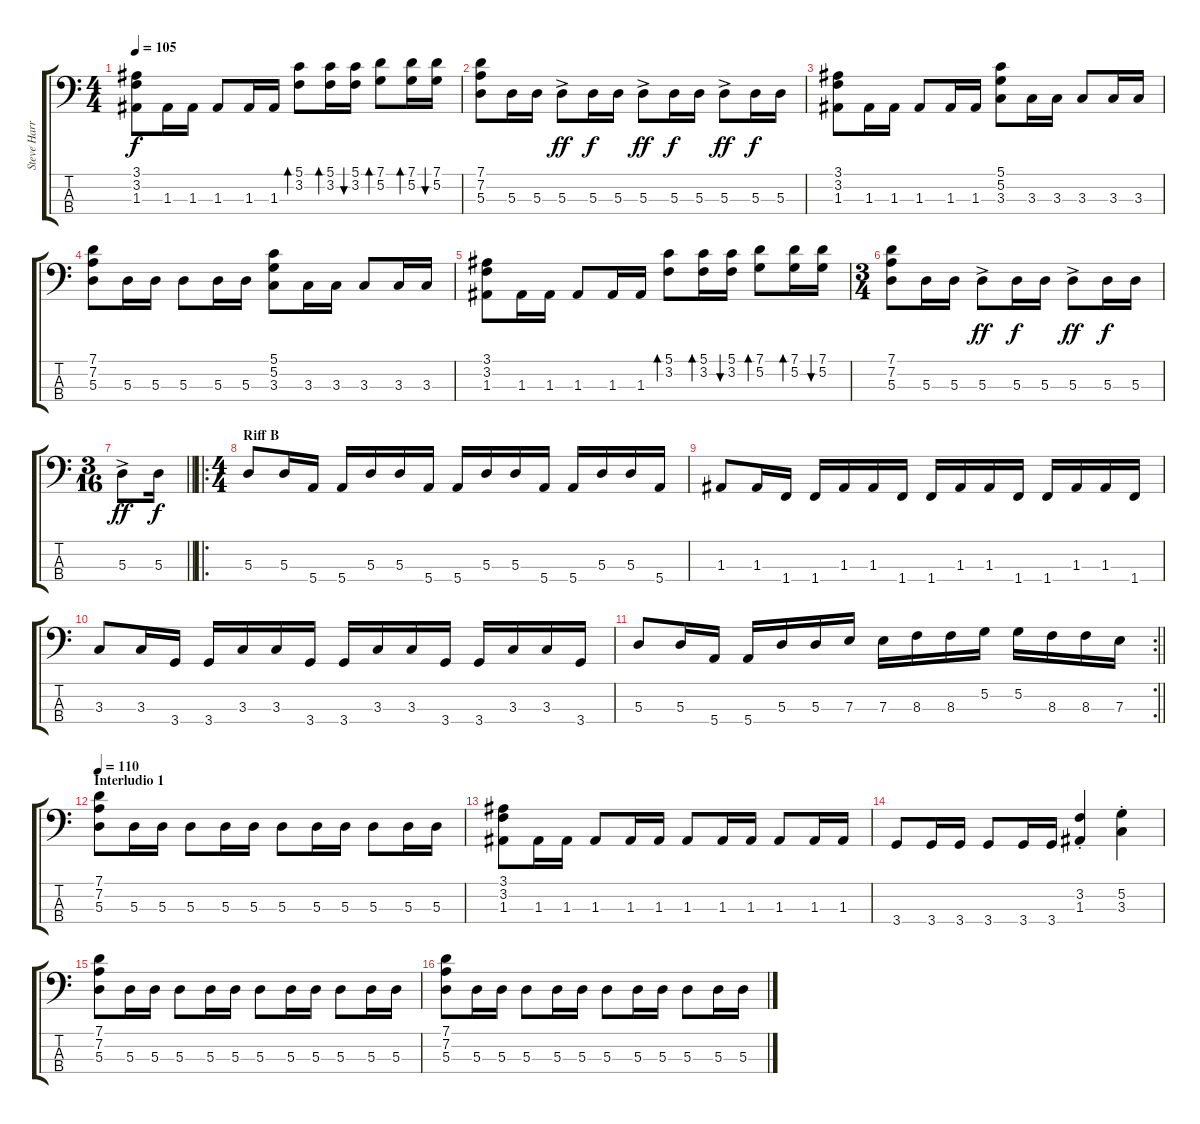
\track ("Steve Harris" "Steve Harr") {instrument electricbassfinger}
\staff {score tabs}
\tuning (G2 D2 A1 E1) {hide}
\ts (4 4)
\tempo 105
\clef f4
\ks c
(3.1 3.2 1.3).8{dy f} 1.3.16 1.3.16 1.3.8 1.3.16 1.3.16 (5.1 3.2).8{bd 30} (5.1 3.2).16{bd 30} (5.1 3.2).16{bu 30} (7.1 5.2).8{bd 30} (7.1 5.2).16{bd 30} (7.1 5.2).16{bu 30} |
(7.1 7.2 5.3).8 5.3.16 5.3.16 5.3{ac}.8{dy ff} 5.3.16{dy f} 5.3.16 5.3{ac}.8{dy ff} 5.3.16{dy f} 5.3.16 5.3{ac}.8{dy ff} 5.3.16{dy f} 5.3.16 |
(3.1 3.2 1.3).8 1.3.16 1.3.16 1.3.8 1.3.16 1.3.16 (5.1 5.2 3.3).8 3.3.16 3.3.16 3.3.8 3.3.16 3.3.16 |
(7.1 7.2 5.3).8 5.3.16 5.3.16 5.3.8 5.3.16 5.3.16 (5.1 5.2 3.3).8 3.3.16 3.3.16 3.3.8 3.3.16 3.3.16 |
(3.1 3.2 1.3).8 1.3.16 1.3.16 1.3.8 1.3.16 1.3.16 (5.1 3.2).8{bd 30} (5.1 3.2).16{bd 30} (5.1 3.2).16{bu 30} (7.1 5.2).8{bd 30} (7.1 5.2).16{bd 30} (7.1 5.2).16{bu 30} |
\ts (3 4)
(7.1 7.2 5.3).8 5.3.16 5.3.16 5.3{ac}.8{dy ff} 5.3.16{dy f} 5.3.16 5.3{ac}.8{dy ff} 5.3.16{dy f} 5.3.16 |
\ts (3 16)
\barLineRight lightlight
5.3{ac}.8{dy ff} 5.3.16{dy f} |
\ro
\ts (4 4)
\section ("" "Riff B")
5.3.8 5.3.16 5.4.16 5.4.16 5.3.16 5.3.16 5.4.16 5.4.16 5.3.16 5.3.16 5.4.16 5.4.16 5.3.16 5.3.16 5.4.16 |
1.3.8 1.3.16 1.4.16 1.4.16 1.3.16 1.3.16 1.4.16 1.4.16 1.3.16 1.3.16 1.4.16 1.4.16 1.3.16 1.3.16 1.4.16 |
3.3.8 3.3.16 3.4.16 3.4.16 3.3.16 3.3.16 3.4.16 3.4.16 3.3.16 3.3.16 3.4.16 3.4.16 3.3.16 3.3.16 3.4.16 |
\rc 2
\barLineRight lightlight
5.3.8 5.3.16 5.4.16 5.4.16 5.3.16 5.3.16 7.3.16 7.3.16 8.3.16 8.3.16 5.2.16 5.2.16 8.3.16 8.3.16 7.3.16 |
\section ("" "Interludio 1")
\tempo 110
(7.1 7.2 5.3).8 5.3.16 5.3.16 5.3.8 5.3.16 5.3.16 5.3.8 5.3.16 5.3.16 5.3.8 5.3.16 5.3.16 |
(3.1 3.2 1.3).8 1.3.16 1.3.16 1.3.8 1.3.16 1.3.16 1.3.8 1.3.16 1.3.16 1.3.8 1.3.16 1.3.16 |
3.4.8 3.4.16 3.4.16 3.4.8 3.4.16 3.4.16 (3.2{st} 1.3{st}).4 (5.2{st} 3.3{st}).4 |
(7.1 7.2 5.3).8 5.3.16 5.3.16 5.3.8 5.3.16 5.3.16 5.3.8 5.3.16 5.3.16 5.3.8 5.3.16 5.3.16 |
(7.1 7.2 5.3).8 5.3.16 5.3.16 5.3.8 5.3.16 5.3.16 5.3.8 5.3.16 5.3.16 5.3.8 5.3.16 5.3.16
